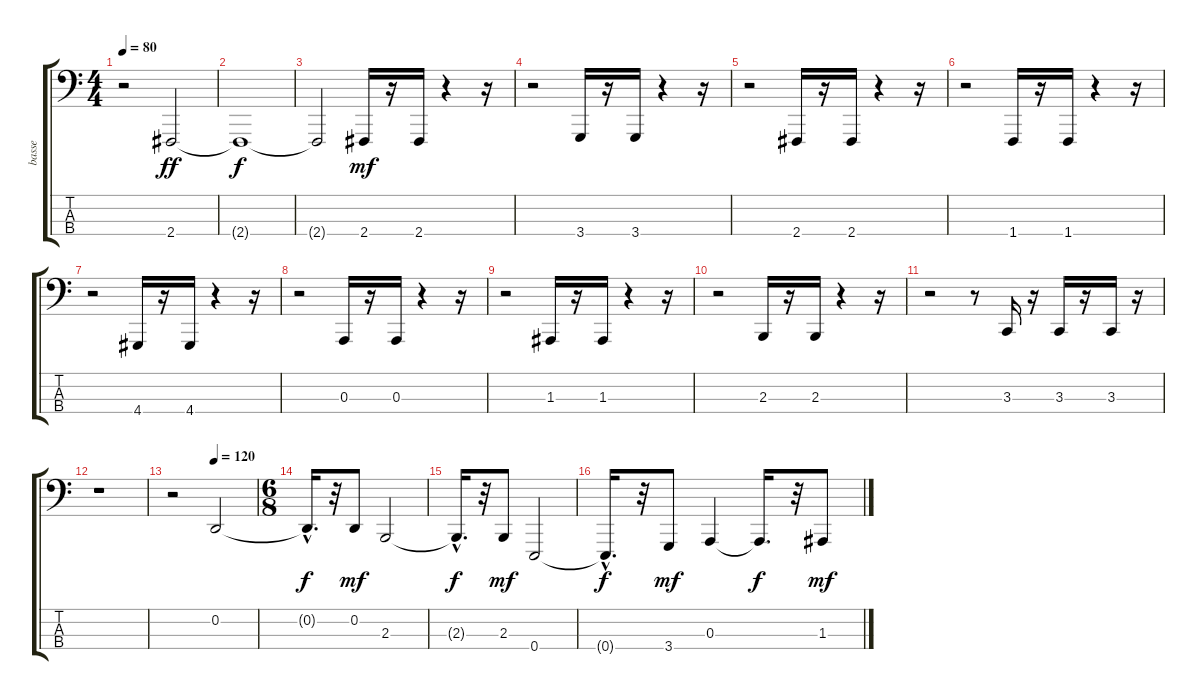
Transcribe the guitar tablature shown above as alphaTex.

\track ("basse" "basse") {instrument pad2warm}
\staff {score tabs}
\tuning (G2 D2 A1 E1) {hide}
\ts (4 4)
\tempo 80
\clef f4
\ks c
r.2{dy ff instrument pad2warm} 2.4.2 |
2.4{t}.1{dy f} |
2.4{t}.2 2.4.16{dy mf instrument electricbassfinger} r.16 2.4.16 r.4 r.16 |
r.2 3.4.16 r.16 3.4.16 r.4 r.16 |
r.2 2.4.16 r.16 2.4.16 r.4 r.16 |
r.2 1.4.16 r.16 1.4.16 r.4 r.16 |
r.2 4.4.16 r.16 4.4.16 r.4 r.16 |
r.2 0.3.16 r.16 0.3.16 r.4 r.16 |
r.2 1.3.16 r.16 1.3.16 r.4 r.16 |
r.2 2.3.16 r.16 2.3.16 r.4 r.16 |
r.2 r.8 3.3.16 r.16 3.3.16 r.16 3.3.16 r.16 |
r.1 |
\tempo (120 0.5)
r.2 0.2.2 |
\ts (6 8)
0.2{hac t}.16{d dy f} r.32 0.2.8{dy mf} 2.3.2 |
2.3{hac t}.16{d dy f} r.32 2.3.8{dy mf} 0.4.2 |
0.4{hac t}.16{d dy f} r.32 3.4.8{dy mf} 0.3.4 0.3{t}.16{d dy f} r.32 1.3.8{dy mf}
